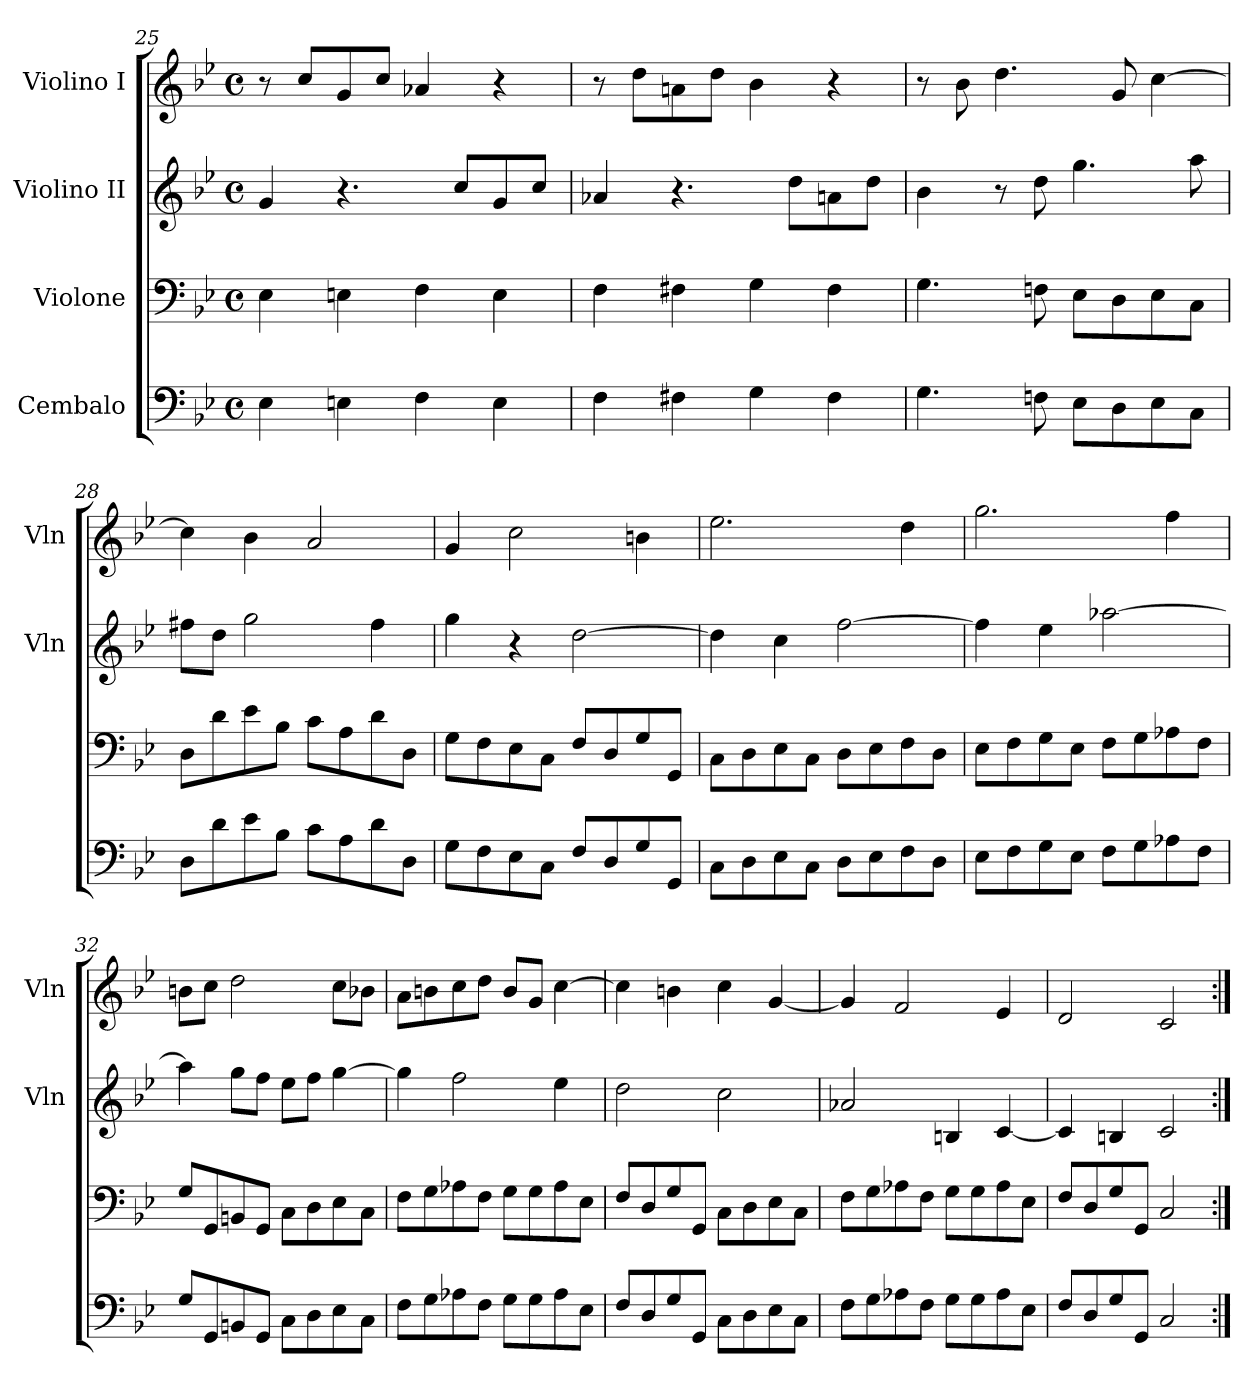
**kern	**kern	**kern	**kern
*part4	*part3	*part2	*part1
*staff4	*staff3	*staff2	*staff1
*I"Cembalo	*I"Violone	*I"Violino II	*I"Violino I
*	*	*I'Vln	*I'Vln
*clefF4	*clefF4	*clefG2	*clefG2
*k[b-e-]	*k[b-e-]	*k[b-e-]	*k[b-e-]
*g:	*g:	*g:	*g:
*M4/4	*M4/4	*M4/4	*M4/4
*met(c)	*met(c)	*met(c)	*met(c)
=25	=25	=25	=25
4E-	4E-	4g	8r
.	.	.	8ccL
4En	4En	4.r	8g
.	.	.	8ccJ
4F	4F	.	4a-X
.	.	8ccL	.
4E	4E	8g	4r
.	.	8ccJ	.
=26	=26	=26	=26
4F	4F	4a-X	8r
.	.	.	8ddL
4F#X	4F#X	4.r	8an
.	.	.	8ddJ
4G	4G	.	4b-
.	.	8ddL	.
4F#	4F#	8an	4r
.	.	8ddJ	.
=27	=27	=27	=27
4.G	4.G	4b-	8r
.	.	.	8b-
.	.	8r	4.dd
8Fn	8Fn	8dd	.
8E-L	8E-L	4.gg	.
8D	8D	.	8g
8E-	8E-	.	[4cc
8CJ	8CJ	8aa	.
=28	=28	=28	=28
8DL	8DL	8ff#XL	4cc]
8d	8d	8ddJ	.
8e-	8e-	2gg	4b-
8B-J	8B-J	.	.
8cL	8cL	.	2a
8A	8A	.	.
8d	8d	4ff#	.
8DJ	8DJ	.	.
=29	=29	=29	=29
8GL	8GL	4gg	4g
8F	8F	.	.
8E-	8E-	4r	2cc
8CJ	8CJ	.	.
8FL	8FL	[2dd	.
8D	8D	.	.
8G	8G	.	4bn
8GGJ	8GGJ	.	.
=30	=30	=30	=30
8CL	8CL	4dd]	2.ee-
8D	8D	.	.
8E-	8E-	4cc	.
8CJ	8CJ	.	.
8DL	8DL	[2ff	.
8E-	8E-	.	.
8F	8F	.	4dd
8DJ	8DJ	.	.
=31	=31	=31	=31
8E-L	8E-L	4ff]	2.gg
8F	8F	.	.
8G	8G	4ee-	.
8E-J	8E-J	.	.
8FL	8FL	[2aa-X	.
8G	8G	.	.
8A-X	8A-X	.	4ff
8FJ	8FJ	.	.
=32	=32	=32	=32
8GL	8GL	4aa-]	8bnL
8GG	8GG	.	8ccJ
8BBn	8BBn	8ggL	2dd
8GGJ	8GGJ	8ffJ	.
8CL	8CL	8ee-L	.
8D	8D	8ffJ	.
8E-	8E-	[4gg	8ccL
8CJ	8CJ	.	8b-XJ
=33	=33	=33	=33
8FL	8FL	4gg]	8aL
8G	8G	.	8bn
8A-X	8A-X	2ff	8cc
8FJ	8FJ	.	8ddJ
8GL	8GL	.	8bL
8G	8G	.	8gJ
8A-	8A-	4ee-	[4cc
8E-J	8E-J	.	.
=34	=34	=34	=34
8FL	8FL	2dd	4cc]
8D	8D	.	.
8G	8G	.	4bn
8GGJ	8GGJ	.	.
8CL	8CL	2cc	4cc
8D	8D	.	.
8E-	8E-	.	[4g
8CJ	8CJ	.	.
=35	=35	=35	=35
8FL	8FL	2a-X	4g]
8G	8G	.	.
8A-X	8A-X	.	2f
8FJ	8FJ	.	.
8GL	8GL	4Bn	.
8G	8G	.	.
8A-	8A-	[4c	4e-
8E-J	8E-J	.	.
=36	=36	=36	=36
8FL	8FL	4c]	2d
8D	8D	.	.
8G	8G	4Bn	.
8GGJ	8GGJ	.	.
2C	2C	2c	2c
=:|!	=:|!	=:|!	=:|!
*-	*-	*-	*-
